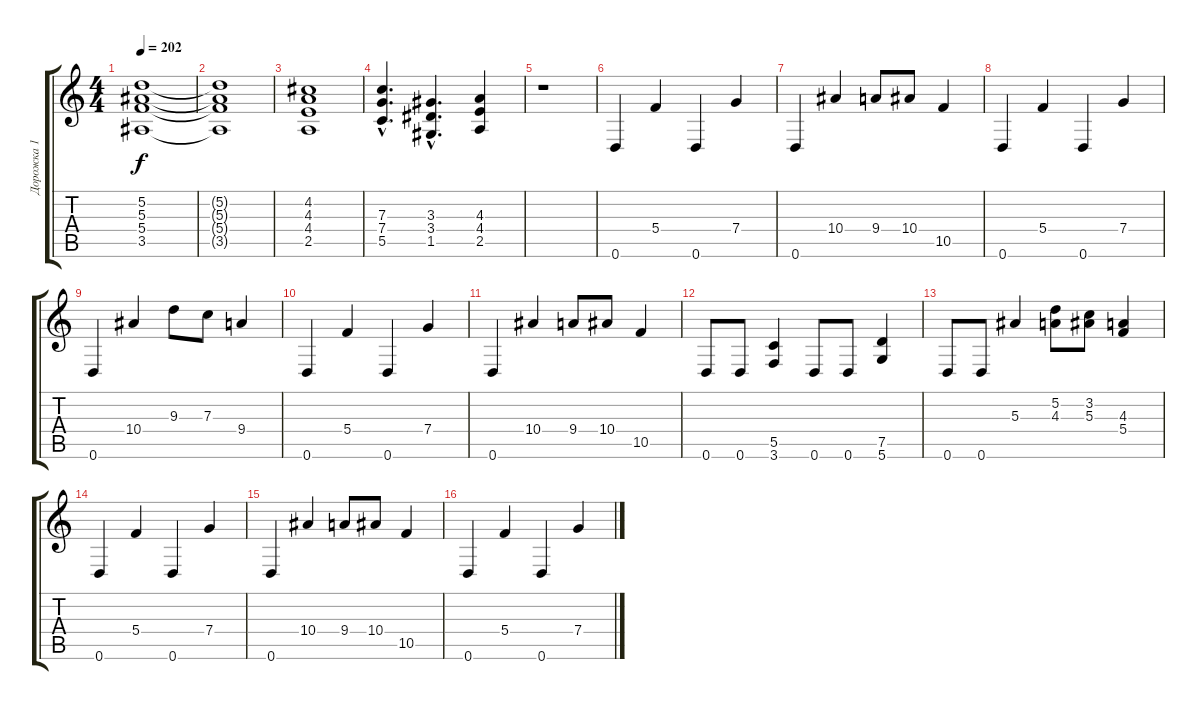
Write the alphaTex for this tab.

\track ("Дорожка 1" "Дорожка 1") {instrument distortionguitar}
\staff {score tabs}
\tuning (D4 A3 F3 C3 G2 D2) {hide}
\ts (4 4)
\tempo 202
\clef g2
\ks c
(5.2 5.3 5.4 3.5).1{dy f} |
(5.2{t} 5.3{t} 5.4{t} 3.5{t}).1 |
(4.2 4.3 4.4 2.5).1 |
(7.3{hac} 7.4{hac} 5.5{hac}).4{d} (3.3{hac} 3.4{hac} 1.5{hac}).4{d} (4.3 4.4 2.5).4 |
r.1 |
0.6.4 5.4.4 0.6.4 7.4.4 |
0.6.4 10.4.4 9.4.8 10.4.8 10.5.4 |
0.6.4 5.4.4 0.6.4 7.4.4 |
0.6.4 10.4.4 9.3.8 7.3.8 9.4.4 |
0.6.4 5.4.4 0.6.4 7.4.4 |
0.6.4 10.4.4 9.4.8 10.4.8 10.5.4 |
0.6.8 0.6.8 (5.5 3.6).4 0.6.8 0.6.8 (7.5 5.6).4 |
0.6.8 0.6.8 5.3.4 (5.2 4.3).8 (3.2 5.3).8 (4.3 5.4).4 |
0.6.4 5.4.4 0.6.4 7.4.4 |
0.6.4 10.4.4 9.4.8 10.4.8 10.5.4 |
0.6.4 5.4.4 0.6.4 7.4.4
